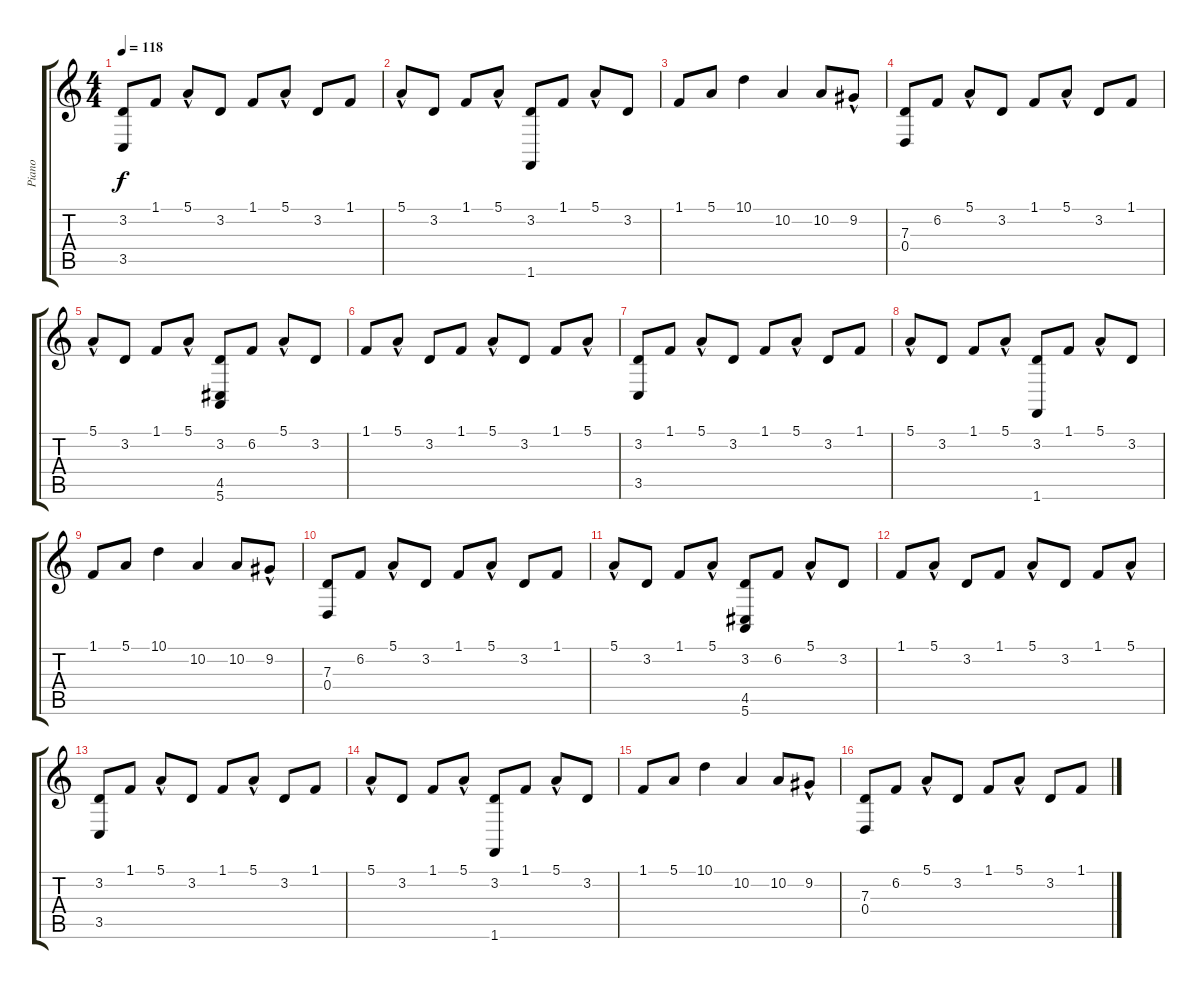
\track ("Piano" "Piano") {instrument acousticgrandpiano}
\staff {score tabs}
\tuning (E4 B3 G3 D3 A2 E2) {hide}
\ts (4 4)
\tempo 118
\clef g2
\ks c
(3.2 3.5).8{dy f} 1.1.8 5.1{hac}.8 3.2.8 1.1.8 5.1{hac}.8 3.2.8 1.1.8 |
5.1{hac}.8 3.2.8 1.1.8 5.1{hac}.8 (3.2 1.6).8 1.1.8 5.1{hac}.8 3.2.8 |
1.1.8 5.1.8 10.1.4 10.2.4 10.2.8 9.2{hac}.8 |
(7.3 0.4).8 6.2.8 5.1{hac}.8 3.2.8 1.1.8 5.1{hac}.8 3.2.8 1.1.8 |
5.1{hac}.8 3.2.8 1.1.8 5.1{hac}.8 (3.2 4.5 5.6).8 6.2.8 5.1{hac}.8 3.2.8 |
1.1.8 5.1{hac}.8 3.2.8 1.1.8 5.1{hac}.8 3.2.8 1.1.8 5.1{hac}.8 |
(3.2 3.5).8 1.1.8 5.1{hac}.8 3.2.8 1.1.8 5.1{hac}.8 3.2.8 1.1.8 |
5.1{hac}.8 3.2.8 1.1.8 5.1{hac}.8 (3.2 1.6).8 1.1.8 5.1{hac}.8 3.2.8 |
1.1.8 5.1.8 10.1.4 10.2.4 10.2.8 9.2{hac}.8 |
(7.3 0.4).8 6.2.8 5.1{hac}.8 3.2.8 1.1.8 5.1{hac}.8 3.2.8 1.1.8 |
5.1{hac}.8 3.2.8 1.1.8 5.1{hac}.8 (3.2 4.5 5.6).8 6.2.8 5.1{hac}.8 3.2.8 |
1.1.8 5.1{hac}.8 3.2.8 1.1.8 5.1{hac}.8 3.2.8 1.1.8 5.1{hac}.8 |
(3.2 3.5).8 1.1.8 5.1{hac}.8 3.2.8 1.1.8 5.1{hac}.8 3.2.8 1.1.8 |
5.1{hac}.8 3.2.8 1.1.8 5.1{hac}.8 (3.2 1.6).8 1.1.8 5.1{hac}.8 3.2.8 |
1.1.8 5.1.8 10.1.4 10.2.4 10.2.8 9.2{hac}.8 |
(7.3 0.4).8 6.2.8 5.1{hac}.8 3.2.8 1.1.8 5.1{hac}.8 3.2.8 1.1.8
